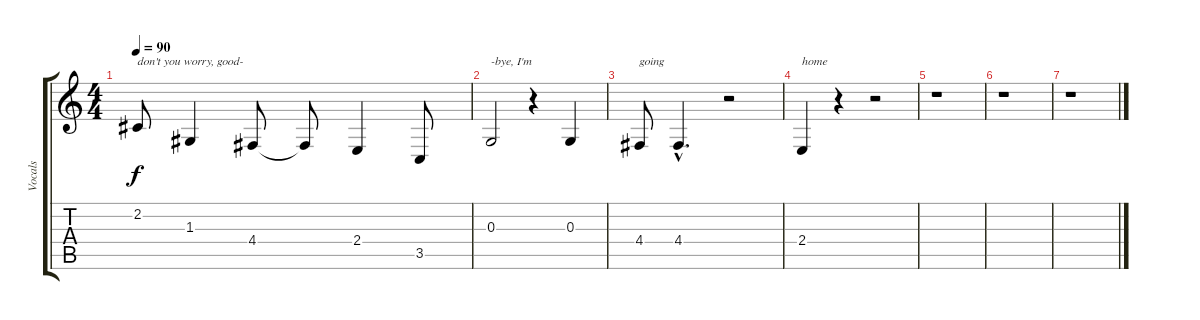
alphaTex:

\track ("Vocals" "Vocals") {instrument tenorsax}
\staff {score tabs}
\tuning (E4 B3 G3 D3 A2 E2) {hide}
\ts (4 4)
\tempo 90
\clef g2
\ks c
2.2.8{txt "don't you worry, good-" dy f} 1.3.4 4.4.8 4.4{t}.8 2.4.4 3.5.8 |
0.3.2{txt "-bye, I'm"} r.4 0.3.4 |
4.4.8{txt "going"} 4.4{hac}.4{d} r.2 |
2.4.4{txt "home"} r.4 r.2 |
r.1 |
r.1 |
r.1
